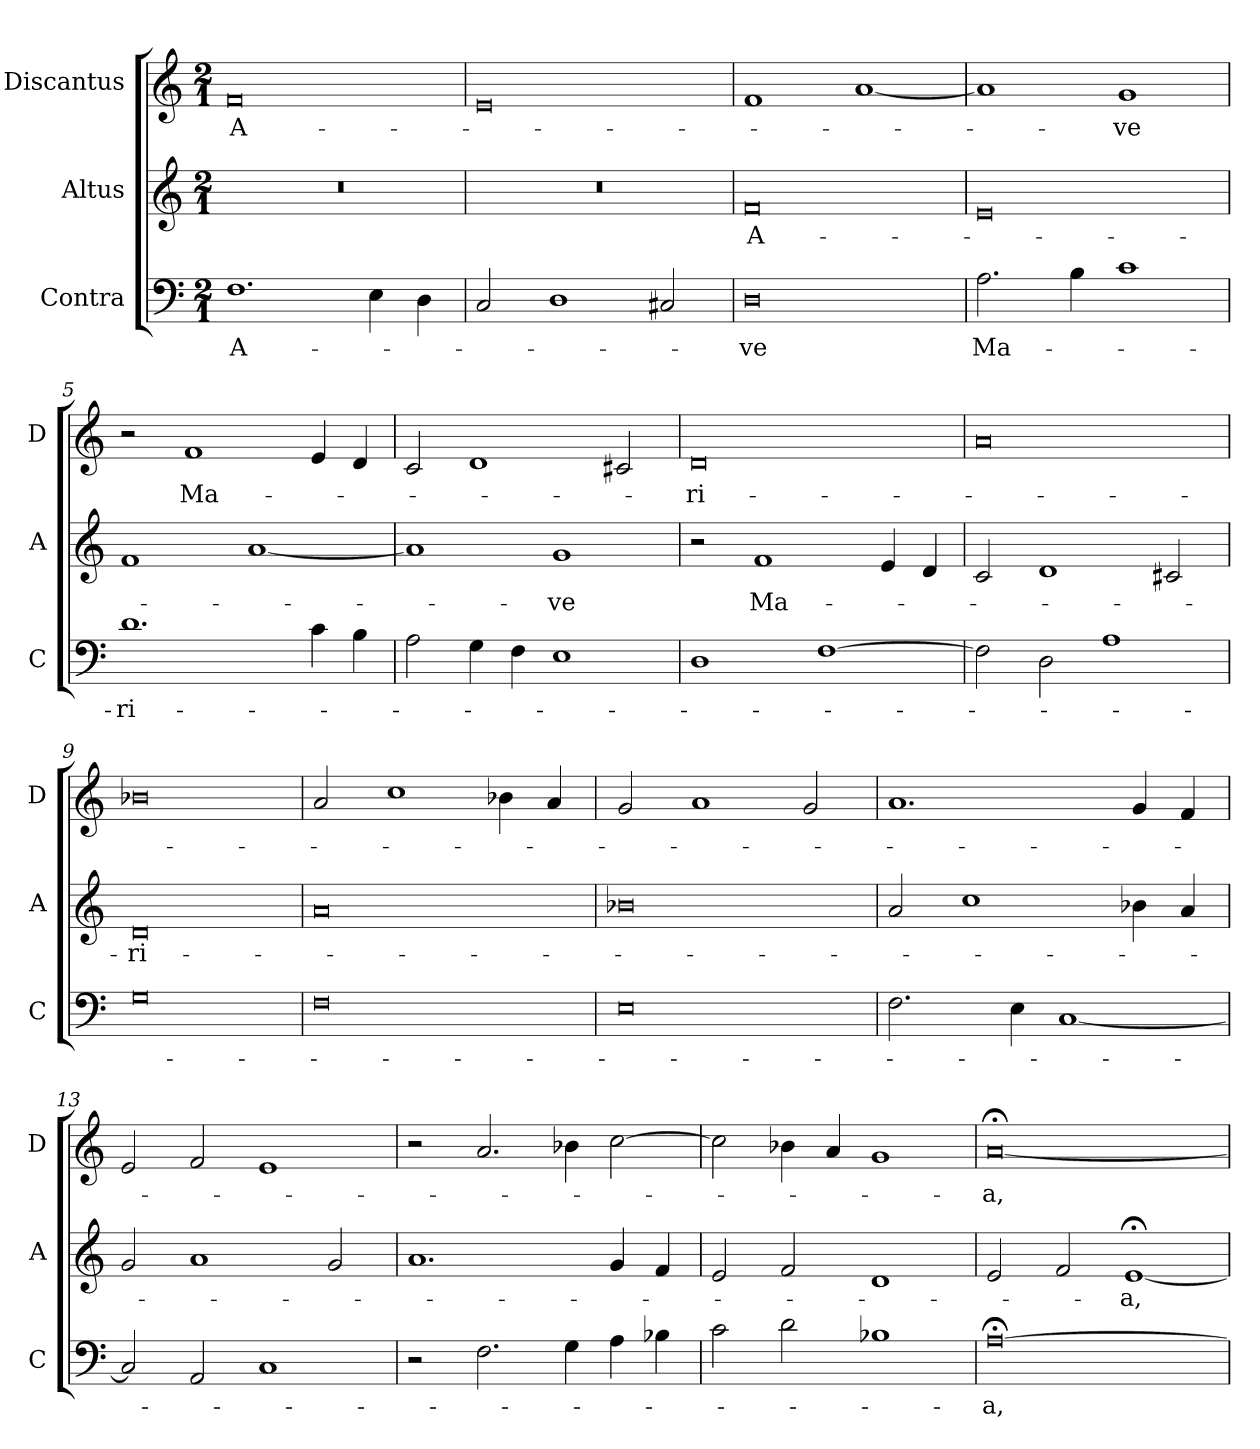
**kern	**text	**kern	**text	**kern	**text
*part3	*part3	*part2	*part2	*part1	*part1
*staff3	*staff3	*staff2	*staff2	*staff1	*staff1
*I"Contra	*	*I"Altus	*	*I"Discantus	*
*I'C	*	*I'A	*	*I'D	*
*clefF4	*	*clefG2	*	*clefG2	*
*k[]	*	*k[]	*	*k[]	*
*M2/1	*	*M2/1	*	*M2/1	*
=1	=1	=1	=1	=1	=1
1.F	A-	0r	.	0f	A-
4E\	.	.	.	.	.
4D\	.	.	.	.	.
=2	=2	=2	=2	=2	=2
2C/	.	0r	.	0e	.
1D	.	.	.	.	.
2C#X/	.	.	.	.	.
=3	=3	=3	=3	=3	=3
0D	-ve	0f	A-	1f	.
.	.	.	.	[1a	.
=4	=4	=4	=4	=4	=4
2.A\	Ma-	0e	.	1a]	.
4B\	.	.	.	.	.
1c	.	.	.	1g	-ve
=5	=5	=5	=5	=5	=5
1.d	-ri-	1f	.	2r	.
.	.	.	.	1f	Ma-
.	.	[1a	.	.	.
4c\	.	.	.	4e/	.
4B\	.	.	.	4d/	.
=6	=6	=6	=6	=6	=6
2A\	.	1a]	.	2c/	.
4G\	.	.	.	1d	.
4F\	.	.	.	.	.
1E	.	1g	-ve	.	.
.	.	.	.	2c#X/	.
=7	=7	=7	=7	=7	=7
1D	.	2r	.	0d	-ri-
.	.	1f	Ma-	.	.
[1F	.	.	.	.	.
.	.	4e/	.	.	.
.	.	4d/	.	.	.
=8	=8	=8	=8	=8	=8
2F\]	.	2c/	.	0a	.
2D\	.	1d	.	.	.
1A	.	.	.	.	.
.	.	2c#X/	.	.	.
=9	=9	=9	=9	=9	=9
0G	.	0d	-ri-	0b-X	.
=10	=10	=10	=10	=10	=10
0F	.	0a	.	2a/	.
.	.	.	.	1cc	.
.	.	.	.	4b-X\	.
.	.	.	.	4a/	.
=11	=11	=11	=11	=11	=11
0E	.	0b-X	.	2g/	.
.	.	.	.	1a	.
.	.	.	.	2g/	.
=12	=12	=12	=12	=12	=12
2.F\	.	2a/	.	1.a	.
.	.	1cc	.	.	.
4E\	.	.	.	.	.
[1C	.	.	.	.	.
.	.	4b-X\	.	4g/	.
.	.	4a/	.	4f/	.
=13	=13	=13	=13	=13	=13
2C/]	.	2g/	.	2e/	.
2AA/	.	1a	.	2f/	.
1C	.	.	.	1e	.
.	.	2g/	.	.	.
=14	=14	=14	=14	=14	=14
2r	.	1.a	.	2r	.
2.F\	.	.	.	2.a/	.
4G\	.	.	.	4b-X\	.
4A\	.	4g/	.	[2cc\	.
4B-X\	.	4f/	.	.	.
=15	=15	=15	=15	=15	=15
2c\	.	2e/	.	2cc\]	.
2d\	.	2f/	.	4b-X\	.
.	.	.	.	4a/	.
1B-X	.	1d	.	1g	.
=16	=16	=16	=16	=16	=16
[0A;<	-a,	2e/	.	[0a;<	-a,
.	.	2f/	.	.	.
.	.	[1e;<	-a,	.	.
=	=	=	=	=	=
*-	*-	*-	*-	*-	*-
